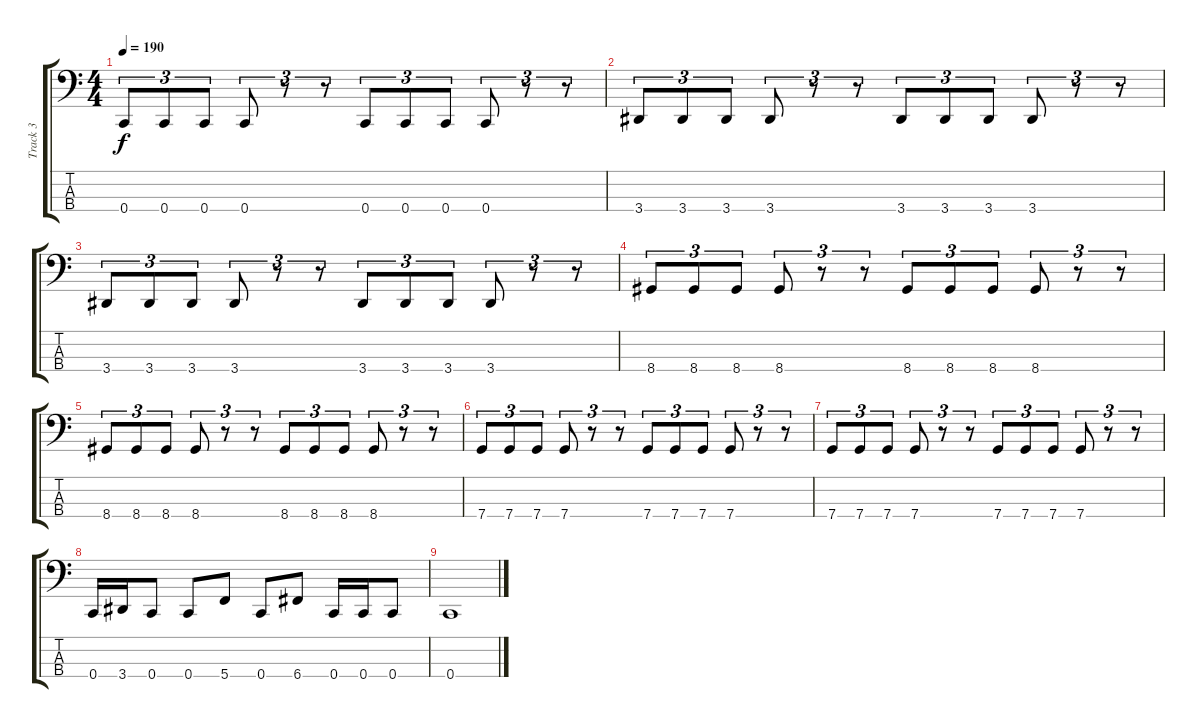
\track ("Track 3" "Track 3") {instrument electricbassfinger}
\staff {score tabs}
\tuning (F2 C2 G1 C1) {hide}
\ts (4 4)
\tempo 190
\clef f4
\ks c
0.4.8{tu (3 2) dy f} 0.4.8{tu (3 2)} 0.4.8{tu (3 2)} 0.4.8{tu (3 2)} r.8{tu (3 2)} r.8{tu (3 2)} 0.4.8{tu (3 2)} 0.4.8{tu (3 2)} 0.4.8{tu (3 2)} 0.4.8{tu (3 2)} r.8{tu (3 2)} r.8{tu (3 2)} |
3.4.8{tu (3 2)} 3.4.8{tu (3 2)} 3.4.8{tu (3 2)} 3.4.8{tu (3 2)} r.8{tu (3 2)} r.8{tu (3 2)} 3.4.8{tu (3 2)} 3.4.8{tu (3 2)} 3.4.8{tu (3 2)} 3.4.8{tu (3 2)} r.8{tu (3 2)} r.8{tu (3 2)} |
3.4.8{tu (3 2)} 3.4.8{tu (3 2)} 3.4.8{tu (3 2)} 3.4.8{tu (3 2)} r.8{tu (3 2)} r.8{tu (3 2)} 3.4.8{tu (3 2)} 3.4.8{tu (3 2)} 3.4.8{tu (3 2)} 3.4.8{tu (3 2)} r.8{tu (3 2)} r.8{tu (3 2)} |
8.4.8{tu (3 2)} 8.4.8{tu (3 2)} 8.4.8{tu (3 2)} 8.4.8{tu (3 2)} r.8{tu (3 2)} r.8{tu (3 2)} 8.4.8{tu (3 2)} 8.4.8{tu (3 2)} 8.4.8{tu (3 2)} 8.4.8{tu (3 2)} r.8{tu (3 2)} r.8{tu (3 2)} |
8.4.8{tu (3 2)} 8.4.8{tu (3 2)} 8.4.8{tu (3 2)} 8.4.8{tu (3 2)} r.8{tu (3 2)} r.8{tu (3 2)} 8.4.8{tu (3 2)} 8.4.8{tu (3 2)} 8.4.8{tu (3 2)} 8.4.8{tu (3 2)} r.8{tu (3 2)} r.8{tu (3 2)} |
7.4.8{tu (3 2)} 7.4.8{tu (3 2)} 7.4.8{tu (3 2)} 7.4.8{tu (3 2)} r.8{tu (3 2)} r.8{tu (3 2)} 7.4.8{tu (3 2)} 7.4.8{tu (3 2)} 7.4.8{tu (3 2)} 7.4.8{tu (3 2)} r.8{tu (3 2)} r.8{tu (3 2)} |
7.4.8{tu (3 2)} 7.4.8{tu (3 2)} 7.4.8{tu (3 2)} 7.4.8{tu (3 2)} r.8{tu (3 2)} r.8{tu (3 2)} 7.4.8{tu (3 2)} 7.4.8{tu (3 2)} 7.4.8{tu (3 2)} 7.4.8{tu (3 2)} r.8{tu (3 2)} r.8{tu (3 2)} |
0.4.16 3.4.16 0.4.8 0.4.8 5.4.8 0.4.8 6.4.8 0.4.16 0.4.16 0.4.8 |
0.4.1
